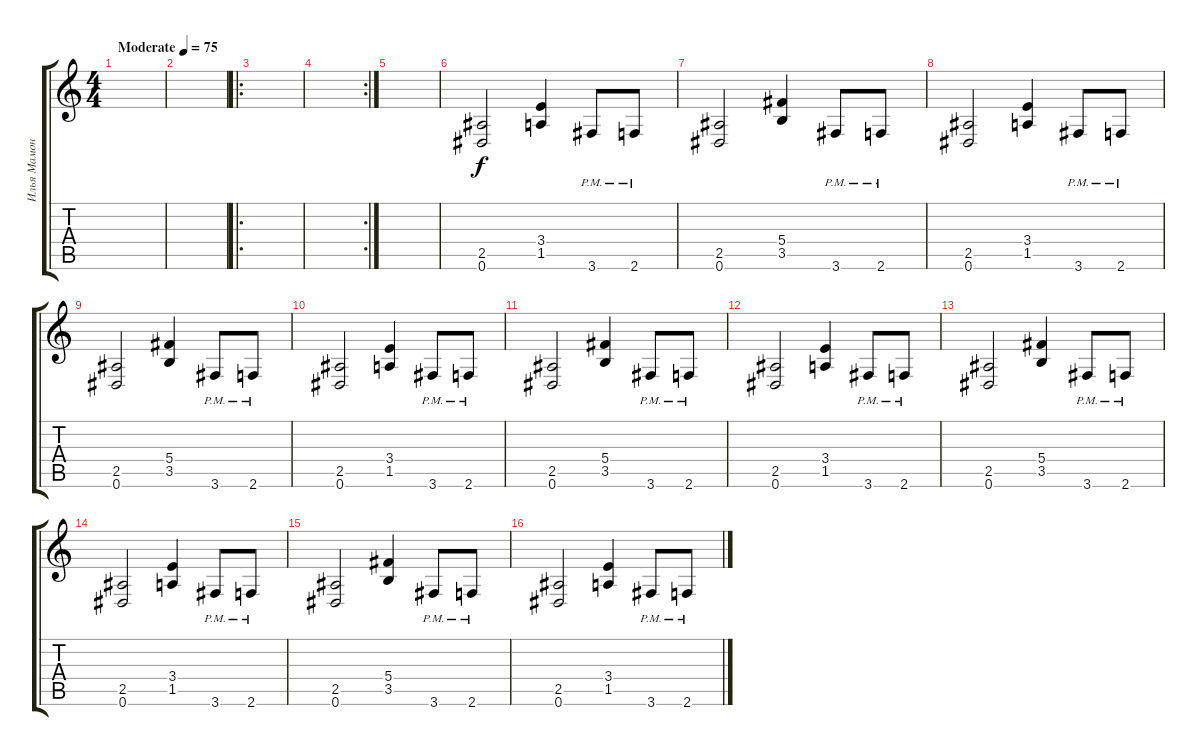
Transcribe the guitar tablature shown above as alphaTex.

\track ("Илья Мамонтов" "Илья Мамон") {instrument distortionguitar}
\staff {score tabs}
\tuning (Eb4 Bb3 Gb3 Db3 Ab2 Eb2) {hide}
\ts (4 4)
\tempo (75 "Moderate")
\clef g2
\ks c
|
|
\ro
|
\rc 2
|
|
(2.5 0.6).2 (3.4 1.5).4 3.6{pm}.8 2.6{pm}.8 |
(2.5 0.6).2 (5.4 3.5).4 3.6{pm}.8 2.6{pm}.8 |
(2.5 0.6).2 (3.4 1.5).4 3.6{pm}.8 2.6{pm}.8 |
(2.5 0.6).2 (5.4 3.5).4 3.6{pm}.8 2.6{pm}.8 |
(2.5 0.6).2 (3.4 1.5).4 3.6{pm}.8 2.6{pm}.8 |
(2.5 0.6).2 (5.4 3.5).4 3.6{pm}.8 2.6{pm}.8 |
(2.5 0.6).2 (3.4 1.5).4 3.6{pm}.8 2.6{pm}.8 |
(2.5 0.6).2 (5.4 3.5).4 3.6{pm}.8 2.6{pm}.8 |
(2.5 0.6).2 (3.4 1.5).4 3.6{pm}.8 2.6{pm}.8 |
(2.5 0.6).2 (5.4 3.5).4 3.6{pm}.8 2.6{pm}.8 |
(2.5 0.6).2 (3.4 1.5).4 3.6{pm}.8 2.6{pm}.8
